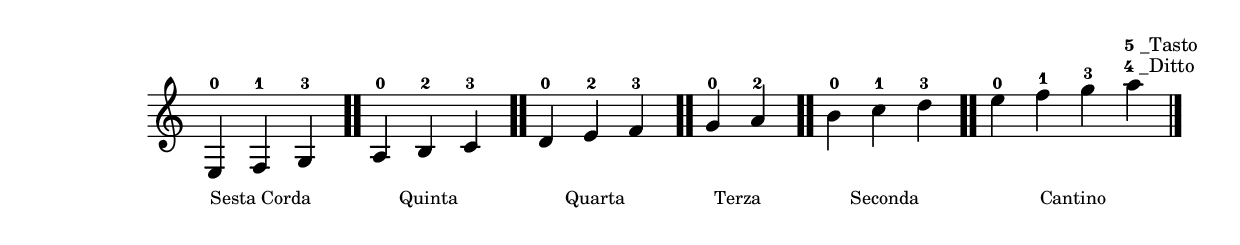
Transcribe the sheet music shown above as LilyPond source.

\version "2.24.3"
\language "english"

\layout {
  ragged-last = ##f
}

\relative {
  \time 3/4
  \omit Staff.TimeSignature
  e-0
  f-1
  _\markup \lower #6 \halign #-.15  \tiny "Sesta Corda"
  g-3
  \bar ".."
  a-0
  b-2
  _\markup \lower #6 \halign #-.35  \tiny "Quinta"
  c-3
  \bar ".."
  d-0
  e-2
  _\markup \lower #6 \halign #-.35  \tiny "Quarta"
  f-3
  \bar ".."
  \partial 2
  g-0
  _\markup \lower #6 \halign #-1.35 \tiny "Terza"
  a-2
  \bar ".."
  b-0
  c-1
  _\markup \lower #6 \halign #-.35  \tiny "Seconda"
  d-3
  \bar ".."
  \partial 1
  e-0
  f-1
  _\markup \lower #6 \halign #-1.1  \tiny "Cantino"
  g-3
  a
  \tweak self-alignment-X #.4
  \textEndMark \markup \column {
    \halign #-1.1 \line { \finger "5" \fontsize #-2 "_Tasto" }
    \halign #-1.06 \line { \finger "4" \fontsize #-2 "_Ditto" }
  }
  \bar "|."
}
